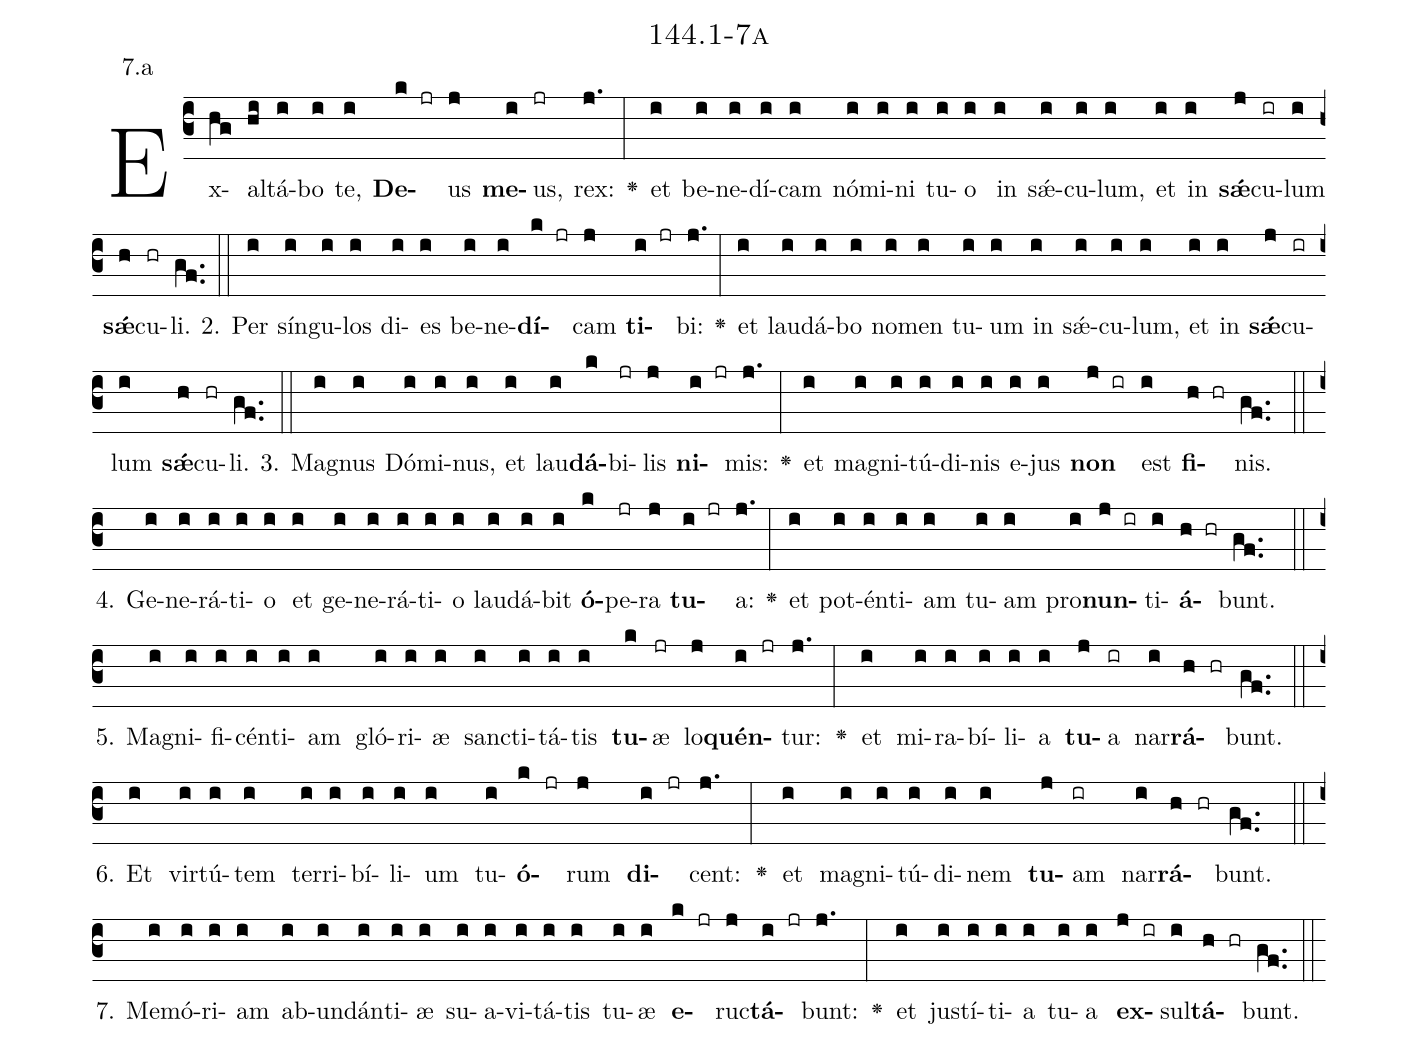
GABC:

name: 144.1-7a;
annotation: 7.a;
%%
(c3)Ex(hg)al(hi)tá(i)bo(i) te,(i) <b>De</b>(k jr)us(j) <b>me</b>(i)us,(jr) rex:(j.) <v>\greheightstar</v>(:) et(i) be(i)ne(i)dí(i)cam(i) nó(i)mi(i)ni(i) tu(i)o(i) in(i) sǽ(i)cu(i)lum,(i) et(i) in(i) <b>sǽ</b>(j)cu(ir)lum(i) <b>sǽ</b>(h)cu(hr)li.(gf..) (::)
2. Per(i) sín(i)gu(i)los(i) di(i)es(i) be(i)ne(i)<b>dí</b>(k jr)cam(j) <b>ti</b>(i jr)bi:(j.) <v>\greheightstar</v>(:) et(i) lau(i)dá(i)bo(i) no(i)men(i) tu(i)um(i) in(i) sǽ(i)cu(i)lum,(i) et(i) in(i) <b>sǽ</b>(j)cu(ir)lum(i) <b>sǽ</b>(h)cu(hr)li.(gf..) (::)
3. Ma(i)gnus(i) Dó(i)mi(i)nus,(i) et(i) lau(i)<b>dá</b>(k)bi(jr)lis(j) <b>ni</b>(i jr)mis:(j.) <v>\greheightstar</v>(:) et(i) ma(i)gni(i)tú(i)di(i)nis(i) e(i)jus(i) <b>non</b>(j ir) est(i) <b>fi</b>(h hr)nis.(gf..) (::)
4. Ge(i)ne(i)rá(i)ti(i)o(i) et(i) ge(i)ne(i)rá(i)ti(i)o(i) lau(i)dá(i)bit(i) <b>ó</b>(k)pe(jr)ra(j) <b>tu</b>(i jr)a:(j.) <v>\greheightstar</v>(:) et(i) pot(i)én(i)ti(i)am(i) tu(i)am(i) pro(i)<b>nun</b>(j ir)ti(i)<b>á</b>(h hr)bunt.(gf..) (::)
5. Ma(i)gni(i)fi(i)cén(i)ti(i)am(i) gló(i)ri(i)æ(i) sanc(i)ti(i)tá(i)tis(i) <b>tu</b>(k)æ(jr) lo(j)<b>quén</b>(i jr)tur:(j.) <v>\greheightstar</v>(:) et(i) mi(i)ra(i)bí(i)li(i)a(i) <b>tu</b>(j)a(ir) nar(i)<b>rá</b>(h hr)bunt.(gf..) (::)
6. Et(i) vir(i)tú(i)tem(i) ter(i)ri(i)bí(i)li(i)um(i) tu(i)<b>ó</b>(k jr)rum(j) <b>di</b>(i jr)cent:(j.) <v>\greheightstar</v>(:) et(i) ma(i)gni(i)tú(i)di(i)nem(i) <b>tu</b>(j)am(ir) nar(i)<b>rá</b>(h hr)bunt.(gf..) (::)
7. Me(i)mó(i)ri(i)am(i) ab(i)un(i)dán(i)ti(i)æ(i) su(i)a(i)vi(i)tá(i)tis(i) tu(i)æ(i) <b>e</b>(k jr)ruc(j)<b>tá</b>(i jr)bunt:(j.) <v>\greheightstar</v>(:) et(i) jus(i)tí(i)ti(i)a(i) tu(i)a(i) <b>ex</b>(j ir)sul(i)<b>tá</b>(h hr)bunt.(gf..) (::)
